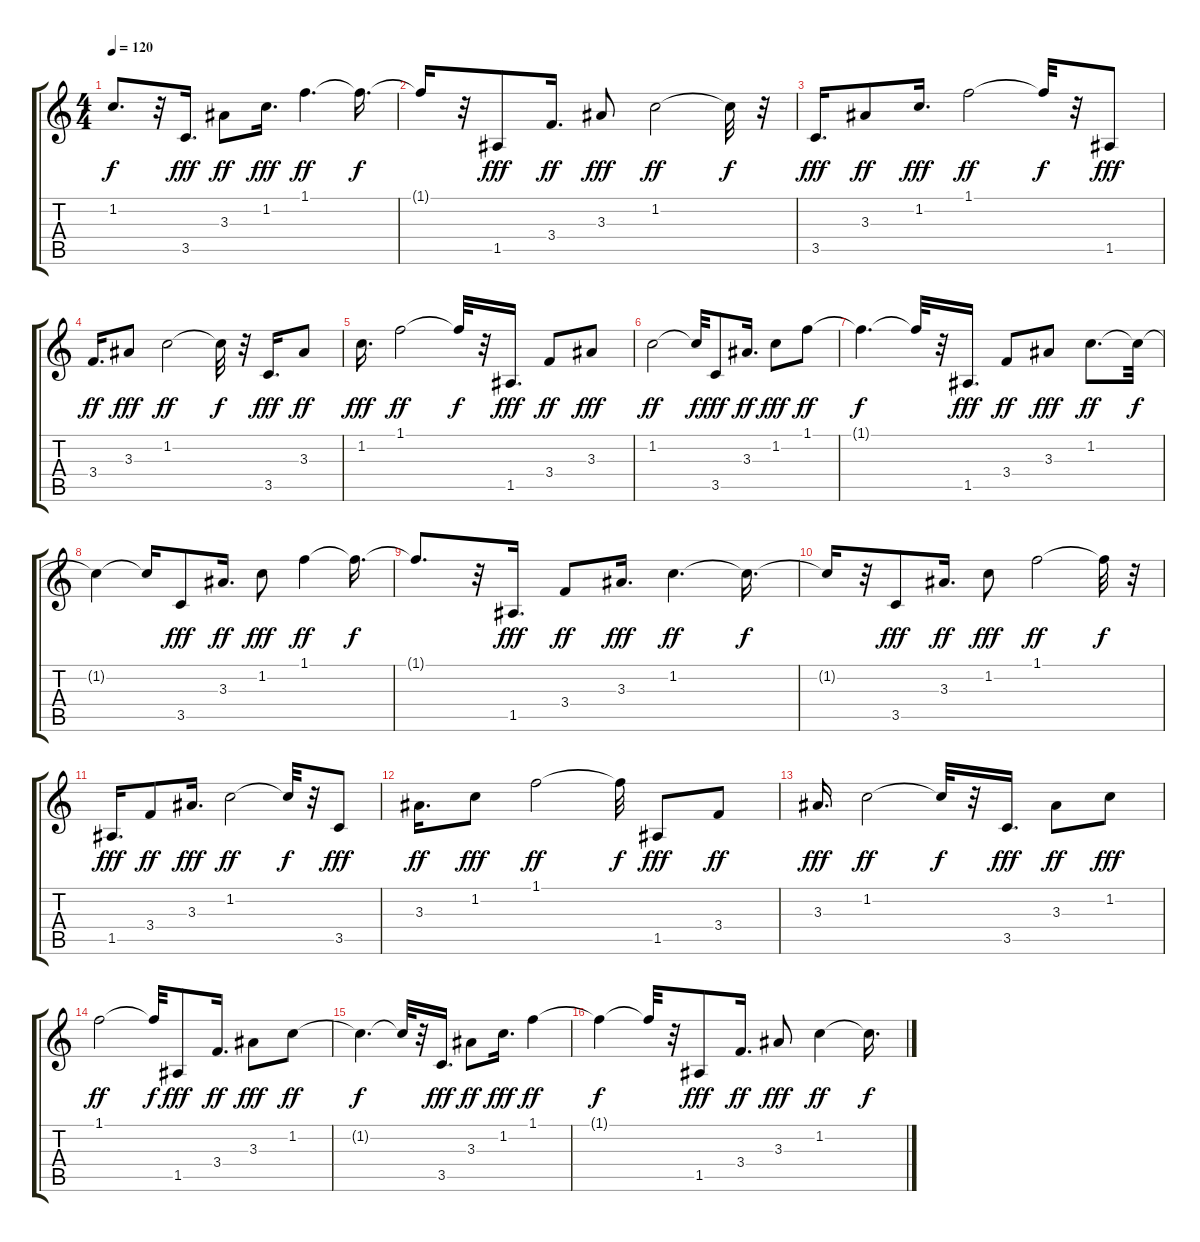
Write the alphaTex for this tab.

\track "" {instrument acousticguitarsteel}
\staff {score tabs}
\tuning (E4 B3 G3 D3 A2 E2) {hide}
\ts (4 4)
\tempo 120
\clef g2
\ks c
1.2{t}.8{d dy f} r.32 3.5.16{d dy fff} 3.3.8{dy ff} 1.2.16{d dy fff} 1.1.4{d dy ff} 1.1{t}.16{d dy f} |
1.1{t}.16 r.32 1.5.8{dy fff} 3.4.16{d dy ff} 3.3.8{dy fff} 1.2.2{dy ff} 1.2{t}.32{dy f} r.32 |
3.5.16{d dy fff} 3.3.8{dy ff} 1.2.16{d dy fff} 1.1.2{dy ff} 1.1{t}.32{dy f} r.32 1.5.8{dy fff} |
3.4.16{d dy ff} 3.3.8{dy fff} 1.2.2{dy ff} 1.2{t}.32{dy f} r.32 3.5.16{d dy fff} 3.3.8{dy ff} |
1.2.16{d dy fff} 1.1.2{dy ff} 1.1{t}.32{dy f} r.32 1.5.16{d dy fff} 3.4.8{dy ff} 3.3.8{dy fff} |
1.2.2{dy ff} 1.2{t}.32{dy f} 3.5.8{dy fff} 3.3.16{d dy ff} 1.2.8{dy fff} 1.1.8{dy ff} |
1.1{t}.4{d dy f} 1.1{t}.32 r.32 1.5.16{d dy fff} 3.4.8{dy ff} 3.3.8{dy fff} 1.2.8{d dy ff} 1.2{t}.32{dy f} |
1.2{t}.4 1.2{t}.16 3.5.8{dy fff} 3.3.16{d dy ff} 1.2.8{dy fff} 1.1.4{dy ff} 1.1{t}.16{d dy f} |
1.1{t}.8{d} r.32 1.5.16{d dy fff} 3.4.8{dy ff} 3.3.16{d dy fff} 1.2.4{d dy ff} 1.2{t}.16{d dy f} |
1.2{t}.16 r.32 3.5.8{dy fff} 3.3.16{d dy ff} 1.2.8{dy fff} 1.1.2{dy ff} 1.1{t}.32{dy f} r.32 |
1.5.16{d dy fff} 3.4.8{dy ff} 3.3.16{d dy fff} 1.2.2{dy ff} 1.2{t}.32{dy f} r.32 3.5.8{dy fff} |
3.3.16{d dy ff} 1.2.8{dy fff} 1.1.2{dy ff} 1.1{t}.32{dy f} 1.5.8{dy fff} 3.4.8{dy ff} |
3.3.16{d dy fff} 1.2.2{dy ff} 1.2{t}.32{dy f} r.32 3.5.16{d dy fff} 3.3.8{dy ff} 1.2.8{dy fff} |
1.1.2{dy ff} 1.1{t}.32{dy f} 1.5.8{dy fff} 3.4.16{d dy ff} 3.3.8{dy fff} 1.2.8{dy ff} |
1.2{t}.4{d dy f} 1.2{t}.32 r.32 3.5.16{d dy fff} 3.3.8{dy ff} 1.2.16{d dy fff} 1.1.4{dy ff} |
1.1{t}.4{dy f} 1.1{t}.32 r.32 1.5.8{dy fff} 3.4.16{d dy ff} 3.3.8{dy fff} 1.2.4{dy ff} 1.2{t}.16{d dy f}
